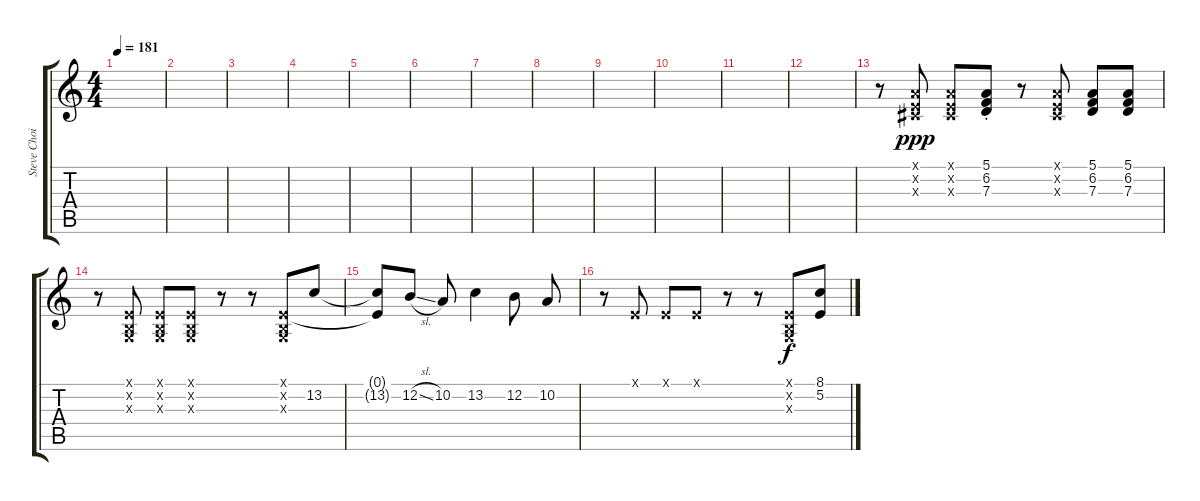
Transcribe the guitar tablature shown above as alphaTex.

\track ("Steve Choi Piano" "Steve Choi") {instrument honkytonkpiano}
\staff {score tabs}
\tuning (E4 B3 G3 D3 A2 E2) {hide}
\ts (4 4)
\tempo 181
\clef g2
\ks c
|
|
|
|
|
|
|
|
|
|
|
|
r.8{instrument churchorgan} (5.1{x} 5.2{x} 6.3{x}).8{dy ppp} (5.1{x} 5.2{x} 6.3{x}).8 (5.1{st} 6.2{st} 7.3{st}).8 r.8 (5.1{x} 5.2{x} 6.3{x}).8 (5.1 6.2 7.3).8 (5.1 6.2 7.3).8 |
r.8 (0.1{x} 0.2{x} 0.3{x}).8 (0.1{x} 0.2{x} 0.3{x}).8 (0.1{x} 0.2{x} 0.3{x}).8 r.8 r.8 (0.1{x} 0.2{x} 0.3{x}).8 13.2.8 |
(0.1{t} 13.2{t}).8 12.2{sl}.8 10.2.8 13.2.4 12.2.8 10.2.8 |
r.8 0.1{x}.8 0.1{x}.8 0.1{x}.8 r.8 r.8 (0.1{x} 0.2{x} 0.3{x}).8{dy f} (8.1 5.2).8
